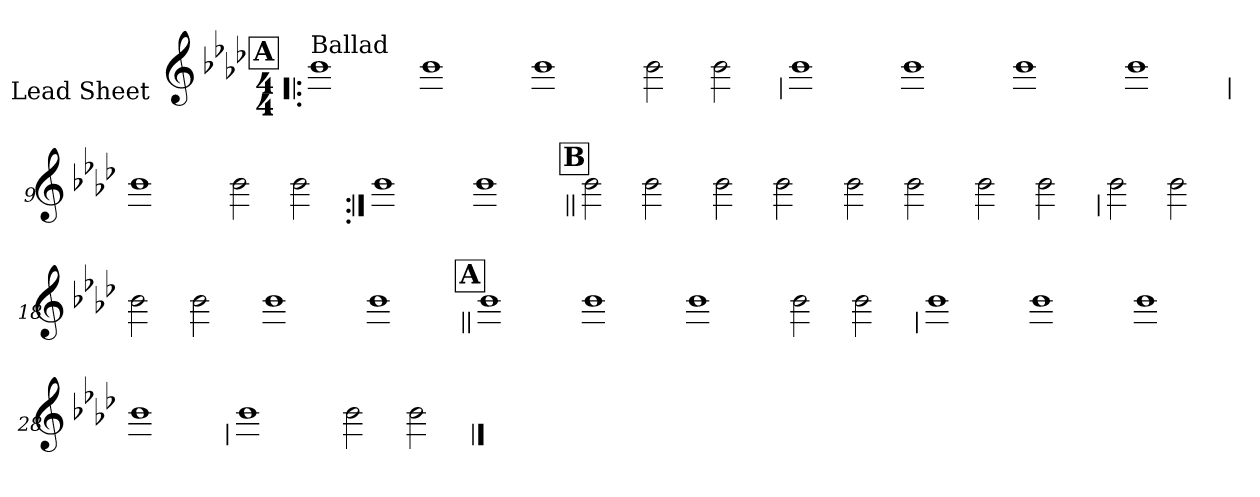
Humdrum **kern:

**kern
*part1
*staff1
*I"Lead Sheet
*stria0
*clefG2
*k[b-e-a-d-]
*A-:
*M4/4
!!LO:REH:place=s1:a:t=A
=1!|:
!LO:TX:a:t=Ballad
1b-
=2-
1b-
=3-
1b-
=4-
2b-
2b-
!!LO:LB:g=z
=5
1b-
=6-
1b-
=7-
1b-
=8-
1b-
!!LO:LB:g=z
=9
1b-
=10-
2b-
2b-
=11:|!
1b-
=12-
1b-
!!LO:LB:g=z
!!LO:REH:place=s1:a:t=B
=13||
2b-
2b-
=14-
2b-
2b-
=15-
2b-
2b-
=16-
2b-
2b-
!!LO:LB:g=z
=17
2b-
2b-
=18-
2b-
2b-
=19-
1b-
=20-
1b-
!!LO:LB:g=z
!!LO:REH:place=s1:a:t=A
=21||
1b-
=22-
1b-
=23-
1b-
=24-
2b-
2b-
!!LO:LB:g=z
=25
1b-
=26-
1b-
=27-
1b-
=28-
1b-
!!LO:LB:g=z
=29
1b-
=30-
2b-
2b-
==
*-
